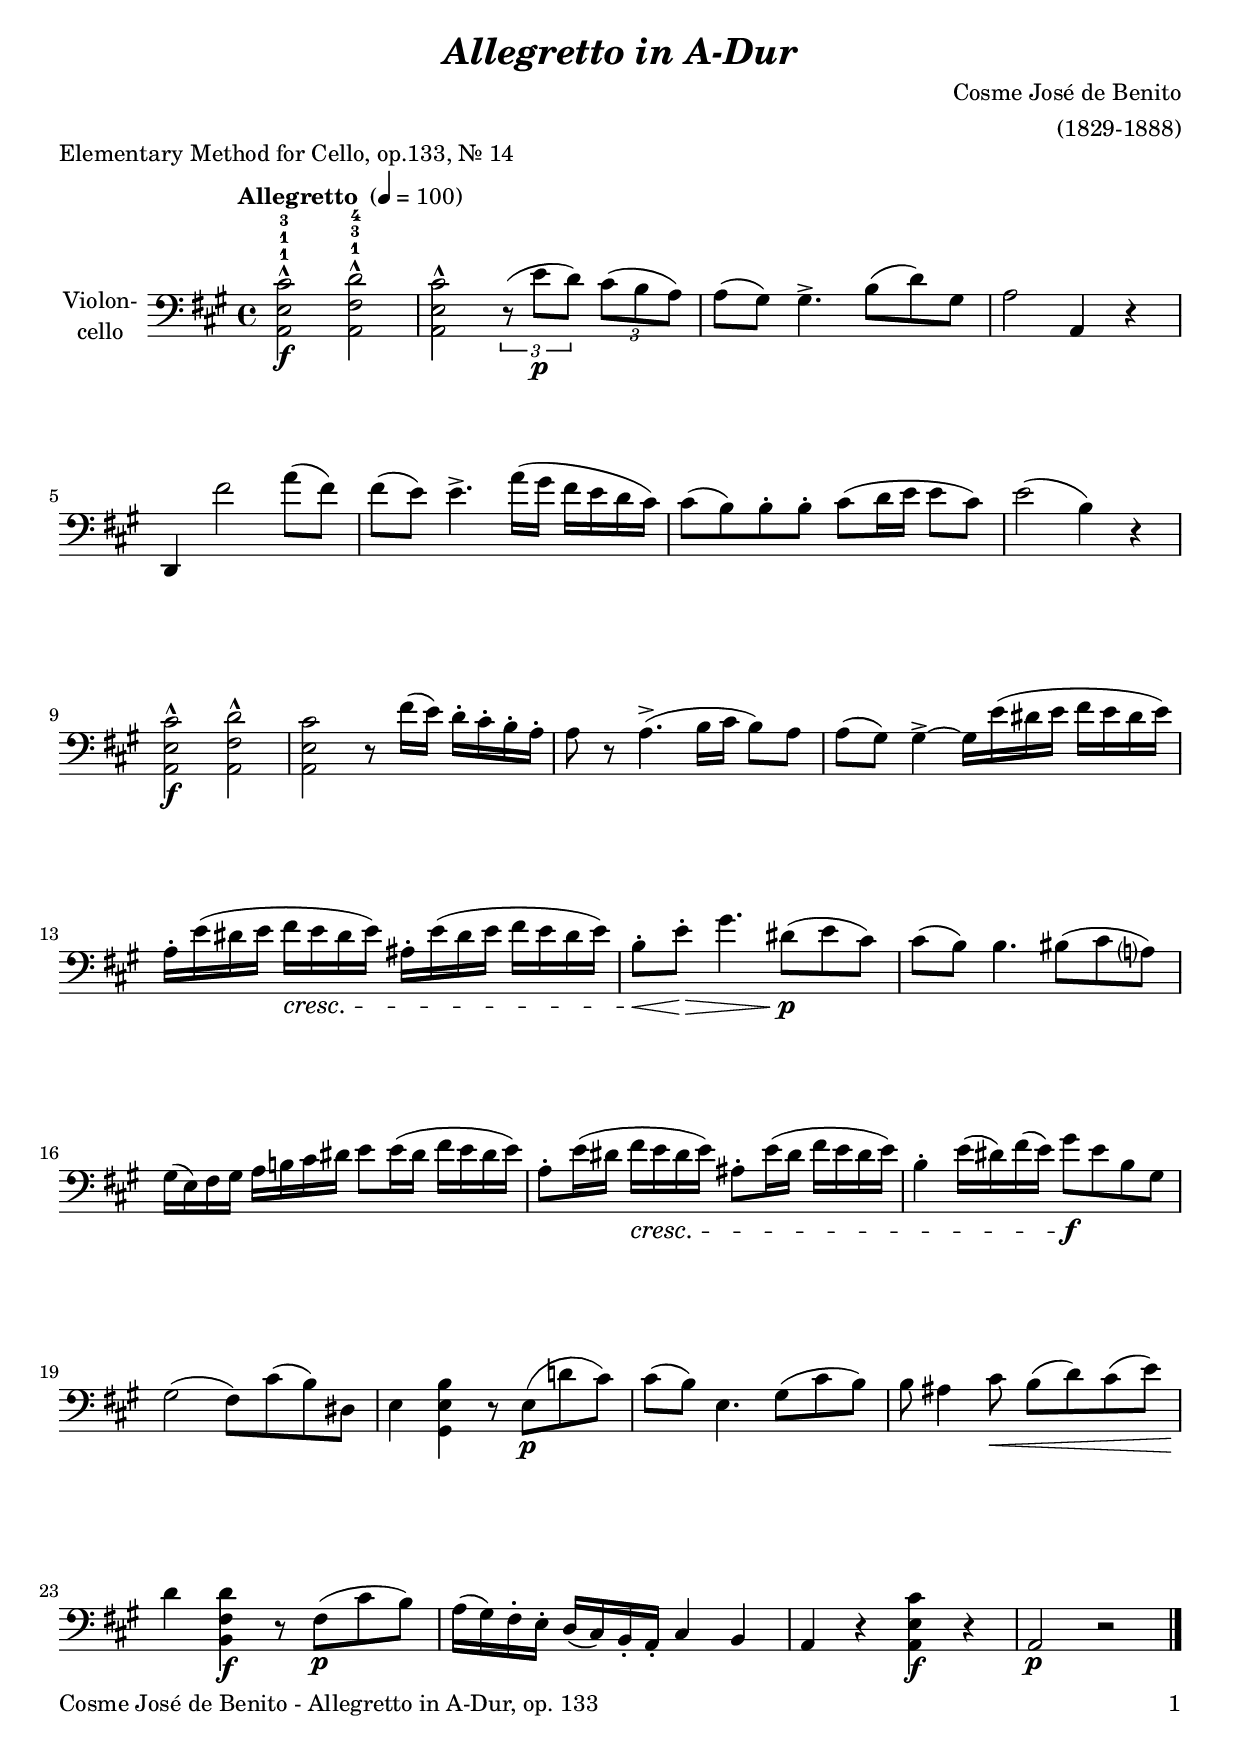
\version "2.24.1"
\include "deutsch.ly"

#(set-global-staff-size 20)

\header {
  title     = \markup \bold \italic "Allegretto in A-Dur"
  composer  = "Cosme José de Benito"
  arranger  = "(1829-1888)"
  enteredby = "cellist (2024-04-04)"
  piece     = "Elementary Method for Cello, op.133, Nr. 14"
}

voiceconsts = {
  \key a \major
  \time 4/4
  \clef "bass"
%  \numericTimeSignature
  \compressEmptyMeasures
  % Set default beaming for all staves
%  \set Timing.beamExceptions = #'()
%  \set Timing.baseMoment     = #(ly:make-moment 1 2)
%  \set Timing.beatStructure  = #'(1 1)
  \tempo "Allegretto " 4=100
}

mist = "string ensemble 1"
mivl = "violin"
miba = "cello"
mipz = "pizzicato strings"

dolc = \markup \italic "dolce"
ii   = \markup \box "II"
iii  = \markup \box "III"
rit  = \mark \markup \box \italic "rit."

va = \relative c {
  \voiceconsts

  <a e' cis'>2-^-1-1-3\f <a fis' d'>-1-3-4-^
  <a e' cis'>-^ \tuplet 3/2 4 { r8( e''\p d) cis( h a) }
  a( gis) gis4.-> h8( d) gis,
  a2 a,4 r
  d, fis''2 a8( fis)

  fis( e) e4.-> a16( gis fis e d cis)
  cis8( h) h-. h-. cis( d16 e e8 cis)
  e2( h4) r
  <a, e' cis'>2-^\f <a fis' d'>-^
  <a e' cis'> r8 fis''16( e) d-. cis-. h-. a-.

  a8 r a4.(-> h16 cis h8) a
  a( gis) gis4~-> gis16 e'( dis e fis e dis e)
  a,-. e'( dis e fis\cresc e dis e) ais,-. e'( dis e fis e dis e)

  h8-.\< e-.\!\> gis4. dis8(\!\p e cis)
  cis( h) h4. his8( cis a?)
  gis16( e) fis gis a h! cis dis e8 e16( dis fis e dis e)
  a,8-. e'16( dis fis\cresc e dis e) ais,8-. e'16( dis fis e dis e)

  h4-. e16( dis) fis( e) gis8\f e h gis
  gis2( fis8)  cis'( h) dis,
  e4 <gis, e' h'> r8 e'(\p d'! cis)
  cis8( h) e,4. gis8( cis h)

  h ais4 cis8\< h( d) cis( e)
  d4\! <h, fis' d'>\f r8 fis'(\p cis' h)
  a16( gis) fis-. e-. d( cis) h-. a-. cis4 h
  a r <a e' cis'>\f r
  a2\p r \bar "|."
}


music = \new StaffGroup <<
      \new Staff {
	\set Staff.midiInstrument = \miba
	\set Staff.instrumentName = \markup \center-column { "Violon-" "cello" }
	\transpose a a { \va }
      }
>>

\book {
   \paper {
    print-page-number = ##t
    print-first-page-number = ##t
    ragged-last-bottom = ##f
    oddHeaderMarkup = \markup \null
    evenHeaderMarkup = \markup \null
    oddFooterMarkup = \markup {
      \fill-line {
        \if \should-print-page-number
        "Cosme José de Benito - Allegretto in A-Dur, op. 133" \fromproperty #'page:page-number-string
      }
    }
    evenFooterMarkup = \oddFooterMarkup
  } \score {
    \music
    \layout {}
  }

  \score {
    \unfoldRepeats \music

    \midi {
      \context {
        \Score
      }
    }
  }
}